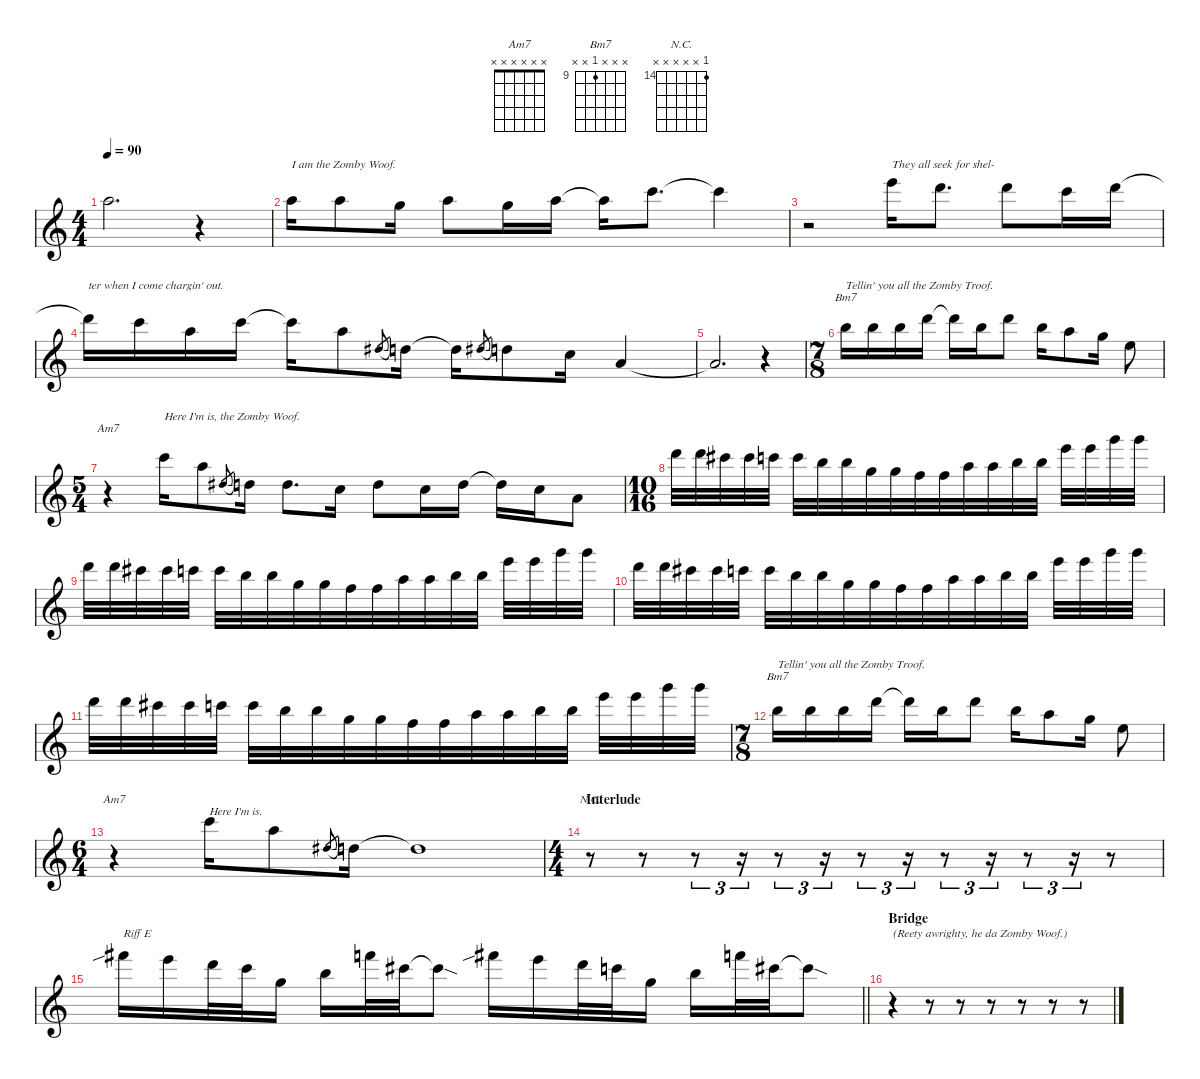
\defaultSystemsLayout 4
\hideDynamics
\bracketExtendMode nobrackets
\singleTrackTrackNamePolicy hidden
\multiTrackTrackNamePolicy hidden
\otherSystemsTrackNameOrientation horizontal
\track ("Keyboard" "Keyboard") {instrument overdrivenguitar}
\staff {score}
\tuning (E4 B3 G3 D3 A2 E2)
\chord ("Am7" x x x x x x)
\chord ("Bm7" x x x 9 x x) {firstfret 9}
\chord ("N.C." 14 x x x x x) {firstfret 14}
\ts (4 4)
\tempo 90
\clef g2
\scale
1.02846
\ks c
10.2.2{d dy f beam Down} r.4{beam Down} |
10.2.16{txt "I am the Zomby Woof." beam Down} 10.2.8{dy mf beam Down} 8.2.16{beam Down} 10.2.8{beam Down} 8.2.16{beam Down} 10.2.16{beam Down} 10.2{t}.16{beam Down} 8.1.8{d beam Down} 8.1{t}.4{beam Down} |
r.2{beam Down} 12.1.16{txt "They all seek for shel-" beam Down} 10.1.8{d beam Down} 10.1.8{beam Down} 8.1.16{beam Down} 10.1.16{beam Down} |
10.1{t}.16{txt "ter when I come chargin' out." beam Down} 8.1.16{beam Down} 10.2.16{beam Down} 8.1.16{beam Down} 8.1{t}.16{beam Down} 10.2.8{beam Down} 8.3{sl acc #}.8{gr beam Up} 7.3.16{beam Down} 7.3{t}.16{beam Down} 8.3{sl acc #}.8{gr beam Up} 7.3.8{beam Down} 5.3.16{beam Down} 7.4.4{beam Up} |
7.4{t}.2{d dy f beam Up} r.4{beam Up} |
\ts (7 8)
\beaming (8 3 2 2)
7.1.16{ch "Bm7" txt "Tellin' you all the Zomby Troof." dy mf beam Down} 7.1.16{beam Down beam merge} 7.1.16{beam Down} 10.1.16{beam Down beam split} 10.1{t}.16{beam Down beam merge} 7.1.16{beam Down beam merge} 10.1.8{beam Down beam split} 7.1.16{beam Down beam merge} 10.2.8{beam Down beam merge} 8.2.16{beam Down beam split} 9.3.8{beam Down} |
\ts (5 4)
\beaming (8 6 4)
r.4{ch "Am7" beam Down} 8.1.16{txt "Here I'm is, the Zomby Woof." beam Down} 5.1.8{beam Down} 8.3{sl acc #}.8{gr beam Up} 7.3.16{beam Down beam split} 7.3.8{d beam Down} 5.3.16{beam Down} 7.3.8{beam Down} 5.3.16{beam Down} 7.3.16{beam Down beam split} 7.3{t}.16{beam Down} 5.3.16{beam Down} 7.4.8{beam Down} |
\ts (10 16)
\beaming (8 2 2 1)
15.2.32{beam Down} 15.2.32{beam Down} 14.2{acc #}.32{beam Down} 14.2{acc #}.32{beam Down beam merge} 13.2.32{beam Down beam split} 13.2.32{beam Down} 12.2.32{beam Down} 12.2.32{beam Down beam merge} 12.3.32{beam Down} 12.3.32{beam Down} 15.4.32{beam Down} 15.4.32{beam Down} 14.3.32{beam Down} 14.3.32{beam Down} 12.2.32{beam Down} 12.2.32{beam Down} 12.1.32{beam Down} 12.1.32{beam Down} 15.1.32{beam Down} 15.1.32{beam Down} |
15.2.32{beam Down} 15.2.32{beam Down} 14.2{acc #}.32{beam Down} 14.2{acc #}.32{beam Down beam merge} 13.2.32{beam Down beam split} 13.2.32{beam Down} 12.2.32{beam Down} 12.2.32{beam Down beam merge} 12.3.32{beam Down} 12.3.32{beam Down} 15.4.32{beam Down} 15.4.32{beam Down} 14.3.32{beam Down} 14.3.32{beam Down} 12.2.32{beam Down} 12.2.32{beam Down} 12.1.32{beam Down} 12.1.32{beam Down} 15.1.32{beam Down} 15.1.32{beam Down} |
15.2.32{beam Down} 15.2.32{beam Down} 14.2{acc #}.32{beam Down} 14.2{acc #}.32{beam Down beam merge} 13.2.32{beam Down beam split} 13.2.32{beam Down} 12.2.32{beam Down} 12.2.32{beam Down beam merge} 12.3.32{beam Down} 12.3.32{beam Down} 15.4.32{beam Down} 15.4.32{beam Down} 14.3.32{beam Down} 14.3.32{beam Down} 12.2.32{beam Down} 12.2.32{beam Down} 12.1.32{beam Down} 12.1.32{beam Down} 15.1.32{beam Down} 15.1.32{beam Down} |
15.2.32{beam Down} 15.2.32{beam Down} 14.2{acc #}.32{beam Down} 14.2{acc #}.32{beam Down beam merge} 13.2.32{beam Down beam split} 13.2.32{beam Down} 12.2.32{beam Down} 12.2.32{beam Down beam merge} 12.3.32{beam Down} 12.3.32{beam Down} 15.4.32{beam Down} 15.4.32{beam Down} 14.3.32{beam Down} 14.3.32{beam Down} 12.2.32{beam Down} 12.2.32{beam Down} 12.1.32{beam Down} 12.1.32{beam Down} 15.1.32{beam Down} 15.1.32{beam Down} |
\ts (7 8)
\beaming (8 3 2 2)
7.1.16{ch "Bm7" txt "Tellin' you all the Zomby Troof." dy f beam Down} 7.1.16{beam Down} 7.1.16{beam Down} 10.1.16{beam Down beam split} 10.1{t}.16{beam Down beam merge} 7.1.16{beam Down beam merge} 10.1.8{beam Down beam split} 7.1.16{beam Down beam merge} 10.2.8{beam Down beam merge} 8.2.16{beam Down beam split} 9.3.8{beam Down} |
\ts (6 4)
\beaming (8 6 6)
r.4{ch "Am7" beam Down} 8.1.16{txt "Here I'm is." dy mf beam Down} 5.1.8{beam Down} 8.3{sl acc #}.8{gr beam Up} 7.3.16{beam Down} 7.3{t}.1{beam Down} |
\ts (4 4)
\beaming (8 2 2 2 2)
\section ("" "Interlude")
r.8{ch "N.C." beam Down} r.8{beam Down} r.8{tu (3 2) beam Down} r.16{tu (3 2) beam Down beam merge} r.8{tu (3 2) beam Down beam merge} r.16{tu (3 2) beam Down beam split} r.8{tu (3 2) beam Down beam split} r.16{tu (3 2) beam Down} r.8{tu (3 2) beam Down} r.16{tu (3 2) beam Down beam split} r.8{tu (3 2) beam Down beam merge} r.16{tu (3 2) beam Down beam merge} r.8{beam Down} |
\barLineRight lightlight
14.1{sib acc #}.16{txt "Riff E" beam Down} 12.1.16{beam Down} 15.2.32{beam Down} 13.2.32{beam Down} 12.3.16{beam Down} 12.2.16{beam Down} 13.1.32{beam Down} 14.2{acc #}.32{beam Down} 14.2{sod t acc #}.8{beam Down} 14.1{sib acc #}.16{beam Down} 12.1.16{beam Down} 15.2.32{beam Down} 13.2.32{beam Down} 12.3.16{beam Down} 12.2.16{beam Down} 13.1.32{beam Down} 14.2{acc #}.32{beam Down} 14.2{sod t acc #}.8{beam Down} |
\section ("" "Bridge")
r.4{txt "(Reety awrighty, he da Zomby Woof.)" beam Down} r.8{beam Down} r.8{beam Down} r.8{beam Down} r.8{beam Down} r.8{beam Down} r.8{beam Down}
